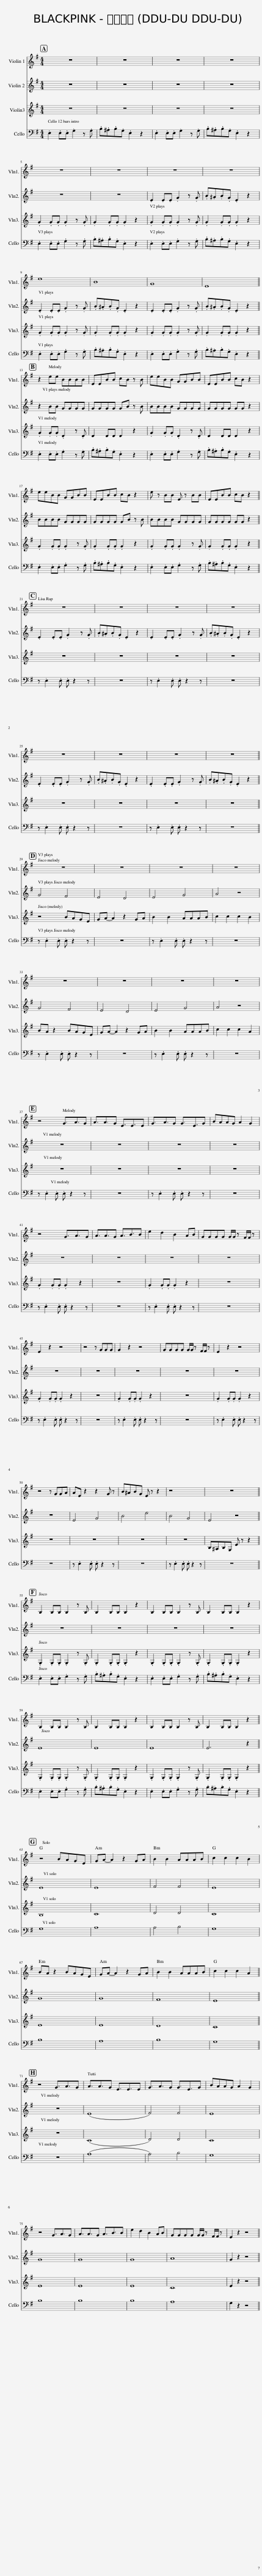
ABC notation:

X:1
%%score 1 2 3 4 5
L:1/8
M:4/4
I:linebreak $
K:G
V:1 treble
V:2 treble
V:3 treble
V:4 treble
V:5 bass
V:1
 z8 | z8 | z8 | z8 |$ z8 | %5
 z8 | z8 | z8 |$ z8 | z8 | %10
 z8 | z8 |$ z8 | z8 | z8 | %15
 z8 |$ z8 | z8 | z8 | z8 |$ %20
 z8 | z8 | z8 | z8 |$ z8 | %25
 z8 | z8 | z8 |$ z8 | z8 | %30
 z8 | z8 |$ z8 | z8 | z8 | %35
 z8 |$ z8 | z8 | z8 | z8 |$ %40
 z8 | z8 | z8 | z8 |$ z8 | %45
 z8 | z8 | z8 | z8 |$ z8 | %50
 z8 | z8 | z8 | z8 |$ z8 | %55
 z8 | z8 | z8 |$ z8 | z8 | %60
 z8 | z8 |$ z8 | z8 | z8 | %65
 z8 |$ z8 | z8 | z8 | z8 |$ %70
 z8 | z8 | z8 | z8 |$ z8 | %75
 z8 | z8 | z8 | z8 |] %79
V:2
 z8 | z8 | z8 | z8 |$ z8 | %5
 z8 | z8 | z8 |$ e8 | B8 | %10
 G8 | E8 |$ z2 ee BBBB | EEBB cB z B | eeBB GGBB | %15
 EEBB cB z2 |$ eeBB GGBB | EEBB cB z2 | e z BB E z BB | EEBB cB z2 |$ %20
 z8 | z8 | z8 | z8 |$ z8 | %25
 z8 | z8 | z8 |$ z8 | z8 | %30
 z8 | z8 |$ z8 | z8 | z8 | %35
 z8 |$ z4 G3/2A3/2G | A3/2A3/2G E3/2E3/2E | G3/2A3/2G G3/2E3/2G | BAAG A2 G2 |$ %40
 z4 G3/2A3/2G | A3/2A3/2G A3/2B3/2B | e2 d2 B2 AB | GGGG G/G/ z F/F/ z |$ E2 z2 z4 | %45
 z4 z GGG | G2 z2 z4 | GGGG G/G/ z F/F/ z | E2 z2 z4 |$ z4 z GGA | %50
 AE z2 z2 G z | B^ABG E z z2 | z8 | z8 |$ B,2 B,B, B,2 z B, | %55
 B,2 B,B, B,2 z2 | B,2 B,B, B,2 z B, | B,2 B,B, B,2 z2 |$ B,2 B,B, B,2 z B, | B,2 B,B, B,2 z2 | %60
 B,2 B,B, B,2 z B, | B,2 B,B, B,2 z2 |$ z4 BAGE | GA- A2 z2 GA | B2 B2 AAAB | %65
 c2 c2 c2 B2 |$ BA z2 BAGE | GA- A2 z2 GA | B2 B2 AAAB | c2 c2 c2 A2 |$ %70
 z4 G3/2A3/2G | A3/2A3/2G E3/2E3/2E | G3/2A3/2G G3/2E3/2G | BAAG A2 G2 |$ z4 G3/2A3/2G | %75
 A3/2A3/2G A3/2B3/2B | e2 d2 B2 AB | GGGG G/G/ z F/F/ z | E2 z2 z4 |] %79
V:3
 z8 | z8 | z8 | z8 |$ z8 | %5
 z8 | .E2 .E.E .G2 z .G | .B.^A.B.G .E2 z2 |$ .E2 .E.E .G2 z .G | .B.^A.B.G .E2 z2 | %10
 .E2 .E.E .G2 z .G | .B.^A.B.G .E2 z2 |$ z2 BB GGGG | GGGG GB z B | BBBB GGGG | %15
 GGGG GG z2 |$ BBBB GGGG | GGGG GB z B | BBBB GGGG | GGGG GG z2 |$ %20
 .E2 .E.E .G2 z .G | .B.^A.B.G .E2 z2 | .E2 .E.E .G2 z .G | .B.^A.B.G .E2 z2 |$ .E2 .E.E .G2 z .G | %25
 .B.^A.B.G .E2 z2 | .E2 .E.E .G2 z .G | .B.^A.B.G .E2 z2 |$ G4 F4 | E4 D4 | %30
 E4 G4 | A4 z4 |$ G4 F4 | E4 D4 | E4 G4 | %35
 A4 z4 |$ z8 | z8 | z8 | z8 |$ %40
 z8 | z8 | z8 | z8 |$ z8 | %45
 z8 | z8 | z8 | z8 |$ z8 | %50
 E4 G4 | B4 e4 | B4 G4 | E4 z4 |$ z8 | %55
 z8 | z8 | z8 |$ E8 | E8 | %60
 E8 | E6 z2 |$ E8 | E8 | F4 F4 | %65
 E8 |$ G8 | G8 | F8 | E8 |$ %70
 z8 | (E8 | F4) F4 | E8 |$ G8 | %75
 G8 | G8 | A8 | G2 z2 z4 |] %79
V:4
 z8 | z8 | z8 | z8 |$ .G2 .G.G .G2 z .G | %5
 .G2 .G.G .G2 z2 | .G2 .G.G .G2 z .G | .G2 .G.G .G2 z2 |$ .G2 .G.G .G2 z .G | .G2 .G.G .G2 z2 | %10
 .G2 .G.G .G2 z .G | .G2 .G.G .G2 z2 |$ .G2 .G.G .D2 z .D | D2 DD D2 z2 | .G2 .G.G .D2 z .D | %15
 D2 DD D2 z2 |$ .G2 .G.G .G2 z .G | .G2 .G.G .G2 z2 | .G2 .G.G .G2 z .G | .G2 .G.G .G2 z2 |$ %20
 z8 | z8 | z8 | z8 |$ z8 | %25
 z8 | z8 | z8 |$ z4 BAGE | GA- A2 z2 GA | %30
 B2 B2 AAAB | c2 c2 c2 B2 |$ BA z2 BAGE | GA- A2 z2 GA | B2 B2 AAAB | %35
 c2 c2 c2 A2 |$ z8 | z8 | z8 | z8 |$ %40
 .G2 .G.G .G2 z2 | z8 | .G2 .G.G .G2 z2 | z8 |$ .G2 .G.G .G2 z2 | %45
 z8 | .G2 .G.G .G2 z2 | z8 | .G2 .G.G .G2 z2 |$ z8 | %50
 z8 | z8 | z8 | B,^A,B,G, E z z2 |$ .G,2 .G,.G, .G,2 z .G, | %55
 .G,2 .G,.G, .G,2 z2 | .G,2 .G,.G, .G,2 z .G, | .G,2 .G,.G, .G,2 z2 |$ .G,2 .G,.G, .G,2 z .G, | .G,2 .G,.G, .G,2 z2 | %60
 .G,2 .G,.G, .G,2 z .G, | .G,2 .G,.G, .G,2 z2 |$ B,8 | C8 | D4 D4 | %65
 C8 |$ E8 | E8 | D8 | C8 |$ %70
 z8 | (C8 | D4) D4 | C8 |$ E8 | %75
 E8 | E8 | C8 | E2 z2 z4 |] %79
V:5
 .E,2 .E,.E, .G,2 z .G, | .B,.^A,.B,.G, .E,2 z2 | .E,2 .E,.E, .G,2 z .G, | .B,.^A,.B,.G, .E,2 z2 |$ .E,2 .E,.E, .G,2 z .G, | %5
 .B,.^A,.B,.G, .E,2 z2 | .E,2 .E,.E, .G,2 z .G, | .B,.^A,.B,.G, .E,2 z2 |$ .E,2 .E,.E, .G,2 z .G, | .B,.^A,.B,.G, .E,2 z2 | %10
 .E,2 .E,.E, .G,2 z .G, | .B,.^A,.B,.G, .E,2 z2 |$ .E,2 .E,.E, .G,2 z .G, | .B,.^A,.B,.G, .E,2 z2 | .E,2 .E,.E, .G,2 z .G, | %15
 .B,.^A,.B,.G, .E,2 z2 |$ .E,2 .E,.E, .G,2 z .G, | .B,.^A,.B,.G, .E,2 z2 | .E,2 .E,.E, .G,2 z .G, | .B,.^A,.B,.G, .E,2 z2 |$ %20
 z .E,2 .E, .E, z2 z | z8 | z .E,2 .E, .E, z2 z | z8 |$ z .E,2 .E, .E, z2 z | %25
 z8 | z .E,2 .E, .E, z2 z | z8 |$ z .E,2 .E, .E, z2 z | z8 | %30
 z .E,2 .E, .E, z2 z | z8 |$ z .E,2 .E, .E, z2 z | z8 | z .E,2 .E, .E, z2 z | %35
 z8 |$ z .E,2 .E, .E, z2 z | z8 | z .E,2 .E, .E, z2 z | z8 |$ %40
 z .E,2 .E, .E, z2 z | z8 | z .E,2 .E, .E, z2 z | z8 |$ z .E,2 .E, .E, z2 z | %45
 z8 | z .E,2 .E, .E, z2 z | z8 | z .E,2 .E, .E, z2 z |$ z8 | %50
 z .E,2 .E, .E, z2 z | z8 | z .E,2 .E, .E, z2 z | z8 |$ .E,2 .E,.E, .G,2 z .G, | %55
 .B,.^A,.B,.G, .E,2 z2 | .E,2 .E,.E, .G,2 z .G, | .B,.^A,.B,.G, .E,2 z2 |$ .E,2 .E,.E, .G,2 z .G, | .B,.^A,.B,.G, .E,2 z2 | %60
 .E,2 .E,.E, .G,2 z .G, | .B,.^A,.B,.G, .E,2 z2 |$ G,8 | A,8 | A,4 B,4 | %65
 G,8 |$ B,8 | A,8 | B,8 | G,8 |$ %70
 z8 | (A,8 | A,4) B,4 | G,8 |$ B,8 | %75
 B,8 | B,8 | A,8 | G,2 z2 z4 |] %79
